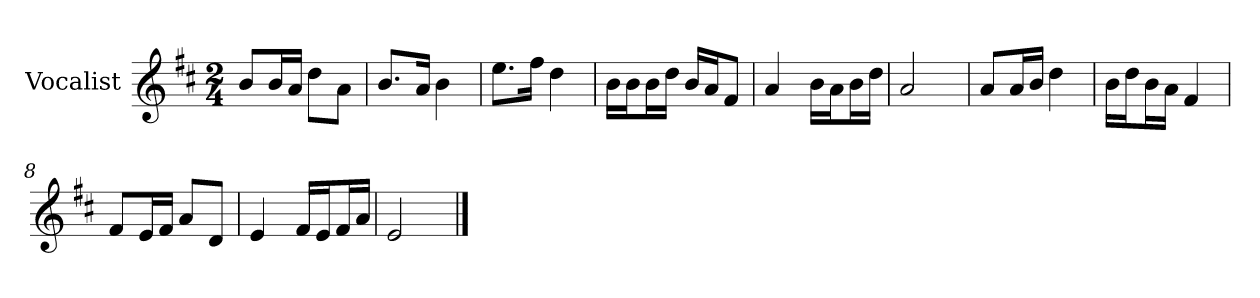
**kern
*part1
*staff1
*I"Vocalist
*k[f#c#]
*D:
*M2/4
=
8bL
16bL
16aJJ
8ddL
8aJ
=1
8.bL
16aJk
4b
=2
8.eeL
16ff#Jk
4dd
=3
16bLL
16bJ
16bL
16ddJJ
16bLL
16aJ
8f#J
=4
4a
16bLL
16aJ
16bL
16ddJJ
=5
2a
=6
8aL
16aL
16bJJ
4dd
=7
16bLL
16ddJ
16bL
16aJJ
4f#
=8
8f#L
16eL
16f#JJ
8aL
8dJ
=9
4e
16f#LL
16eJ
16f#L
16aJJ
=10
2e
==
*-
